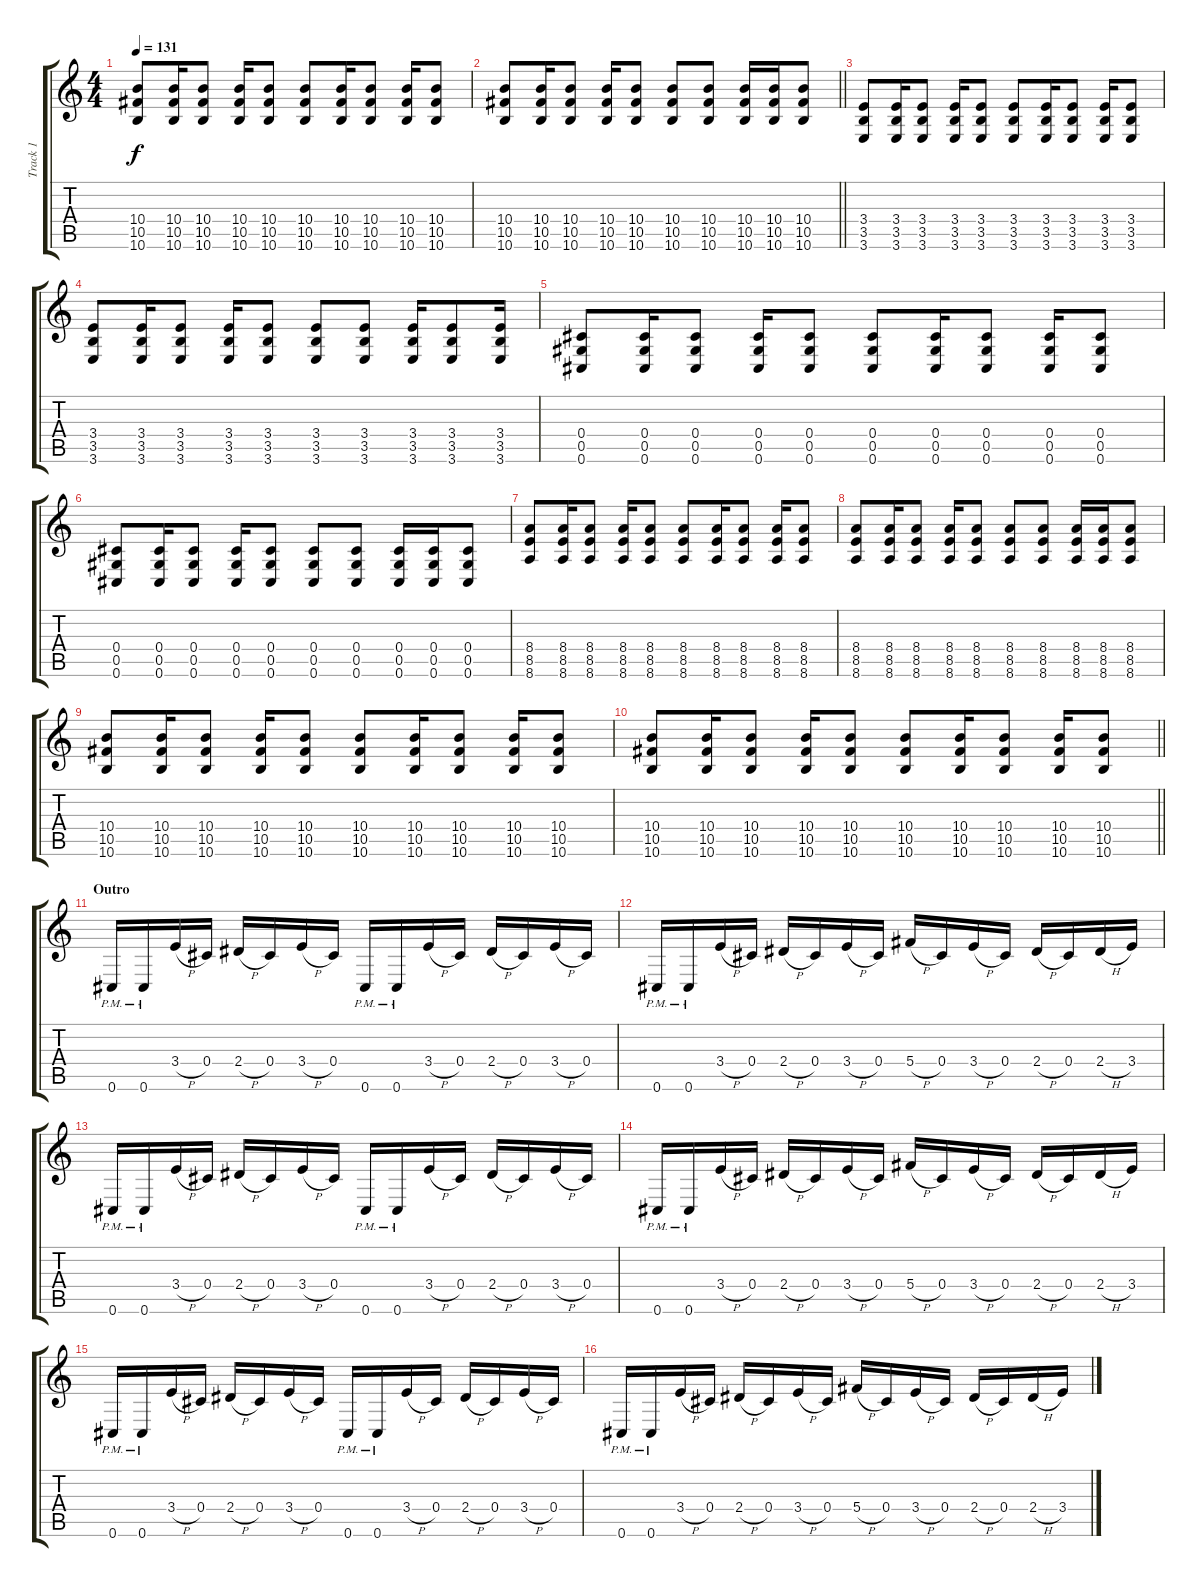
\track ("Track 1" "Track 1") {instrument distortionguitar}
\staff {score tabs}
\tuning (Eb4 Bb3 Gb3 Db3 Ab2 Db2) {hide}
\ts (4 4)
\tempo 131
\clef g2
\ks c
(10.4 10.5 10.6).8{dy f} (10.4 10.5 10.6).16 (10.4 10.5 10.6).8 (10.4 10.5 10.6).16 (10.4 10.5 10.6).8 (10.4 10.5 10.6).8 (10.4 10.5 10.6).16 (10.4 10.5 10.6).8 (10.4 10.5 10.6).16 (10.4 10.5 10.6).8 |
\barLineRight lightlight
(10.4 10.5 10.6).8 (10.4 10.5 10.6).16 (10.4 10.5 10.6).8 (10.4 10.5 10.6).16 (10.4 10.5 10.6).8 (10.4 10.5 10.6).8 (10.4 10.5 10.6).8 (10.4 10.5 10.6).16 (10.4 10.5 10.6).16 (10.4 10.5 10.6).8 |
(3.4 3.5 3.6).8 (3.4 3.5 3.6).16 (3.4 3.5 3.6).8 (3.4 3.5 3.6).16 (3.4 3.5 3.6).8 (3.4 3.5 3.6).8 (3.4 3.5 3.6).16 (3.4 3.5 3.6).8 (3.4 3.5 3.6).16 (3.4 3.5 3.6).8 |
(3.4 3.5 3.6).8 (3.4 3.5 3.6).16 (3.4 3.5 3.6).8 (3.4 3.5 3.6).16 (3.4 3.5 3.6).8 (3.4 3.5 3.6).8 (3.4 3.5 3.6).8 (3.4 3.5 3.6).16 (3.4 3.5 3.6).8 (3.4 3.5 3.6).16 |
(0.4 0.5 0.6).8 (0.4 0.5 0.6).16 (0.4 0.5 0.6).8 (0.4 0.5 0.6).16 (0.4 0.5 0.6).8 (0.4 0.5 0.6).8 (0.4 0.5 0.6).16 (0.4 0.5 0.6).8 (0.4 0.5 0.6).16 (0.4 0.5 0.6).8 |
(0.4 0.5 0.6).8 (0.4 0.5 0.6).16 (0.4 0.5 0.6).8 (0.4 0.5 0.6).16 (0.4 0.5 0.6).8 (0.4 0.5 0.6).8 (0.4 0.5 0.6).8 (0.4 0.5 0.6).16 (0.4 0.5 0.6).16 (0.4 0.5 0.6).8 |
(8.4 8.5 8.6).8 (8.4 8.5 8.6).16 (8.4 8.5 8.6).8 (8.4 8.5 8.6).16 (8.4 8.5 8.6).8 (8.4 8.5 8.6).8 (8.4 8.5 8.6).16 (8.4 8.5 8.6).8 (8.4 8.5 8.6).16 (8.4 8.5 8.6).8 |
(8.4 8.5 8.6).8 (8.4 8.5 8.6).16 (8.4 8.5 8.6).8 (8.4 8.5 8.6).16 (8.4 8.5 8.6).8 (8.4 8.5 8.6).8 (8.4 8.5 8.6).8 (8.4 8.5 8.6).16 (8.4 8.5 8.6).16 (8.4 8.5 8.6).8 |
(10.4 10.5 10.6).8 (10.4 10.5 10.6).16 (10.4 10.5 10.6).8 (10.4 10.5 10.6).16 (10.4 10.5 10.6).8 (10.4 10.5 10.6).8 (10.4 10.5 10.6).16 (10.4 10.5 10.6).8 (10.4 10.5 10.6).16 (10.4 10.5 10.6).8 |
\barLineRight lightlight
(10.4 10.5 10.6).8 (10.4 10.5 10.6).16 (10.4 10.5 10.6).8 (10.4 10.5 10.6).16 (10.4 10.5 10.6).8 (10.4 10.5 10.6).8 (10.4 10.5 10.6).16 (10.4 10.5 10.6).8 (10.4 10.5 10.6).16 (10.4 10.5 10.6).8 |
\section ("" "Outro")
0.6{pm}.16 0.6{pm}.16 3.4{h}.16 0.4.16 2.4{h}.16 0.4.16 3.4{h}.16 0.4.16 0.6{pm}.16 0.6{pm}.16 3.4{h}.16 0.4.16 2.4{h}.16 0.4.16 3.4{h}.16 0.4.16 |
0.6{pm}.16 0.6{pm}.16 3.4{h}.16 0.4.16 2.4{h}.16 0.4.16 3.4{h}.16 0.4.16 5.4{h}.16 0.4.16 3.4{h}.16 0.4.16 2.4{h}.16 0.4.16 2.4{h}.16 3.4.16 |
0.6{pm}.16 0.6{pm}.16 3.4{h}.16 0.4.16 2.4{h}.16 0.4.16 3.4{h}.16 0.4.16 0.6{pm}.16 0.6{pm}.16 3.4{h}.16 0.4.16 2.4{h}.16 0.4.16 3.4{h}.16 0.4.16 |
0.6{pm}.16 0.6{pm}.16 3.4{h}.16 0.4.16 2.4{h}.16 0.4.16 3.4{h}.16 0.4.16 5.4{h}.16 0.4.16 3.4{h}.16 0.4.16 2.4{h}.16 0.4.16 2.4{h}.16 3.4.16 |
0.6{pm}.16 0.6{pm}.16 3.4{h}.16 0.4.16 2.4{h}.16 0.4.16 3.4{h}.16 0.4.16 0.6{pm}.16 0.6{pm}.16 3.4{h}.16 0.4.16 2.4{h}.16 0.4.16 3.4{h}.16 0.4.16 |
0.6{pm}.16 0.6{pm}.16 3.4{h}.16 0.4.16 2.4{h}.16 0.4.16 3.4{h}.16 0.4.16 5.4{h}.16 0.4.16 3.4{h}.16 0.4.16 2.4{h}.16 0.4.16 2.4{h}.16 3.4.16
